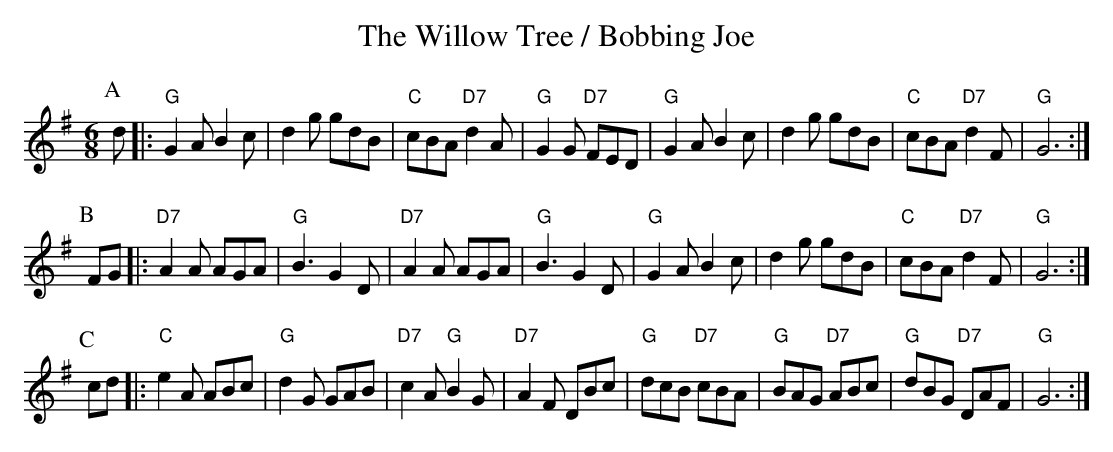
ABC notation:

X:1
T: The Willow Tree / Bobbing Joe
M: 6/8
L: 1/8
K: G
P: A
d |: "G"G2A B2c | d2g gdB | "C"cBA "D7"d2A | "G"G2G "D7"FED | "G"G2A B2c | d2g gdB | "C"cBA "D7"d2F | "G"G6 :|
P: B
FG |: "D7"A2A AGA | "G"B3 G2D | "D7"A2A AGA | "G"B3 G2D | "G"G2A B2c | d2g gdB | "C"cBA "D7"d2F | "G"G6 :|
P: C
cd |: "C"e2A ABc | "G"d2G GAB | "D7"c2A "G"B2G | "D7"A2F DBc | "G"dcB "D7"cBA | "G"BAG "D7"ABc | "G"dBG "D7"DAF | "G"G6 :|
